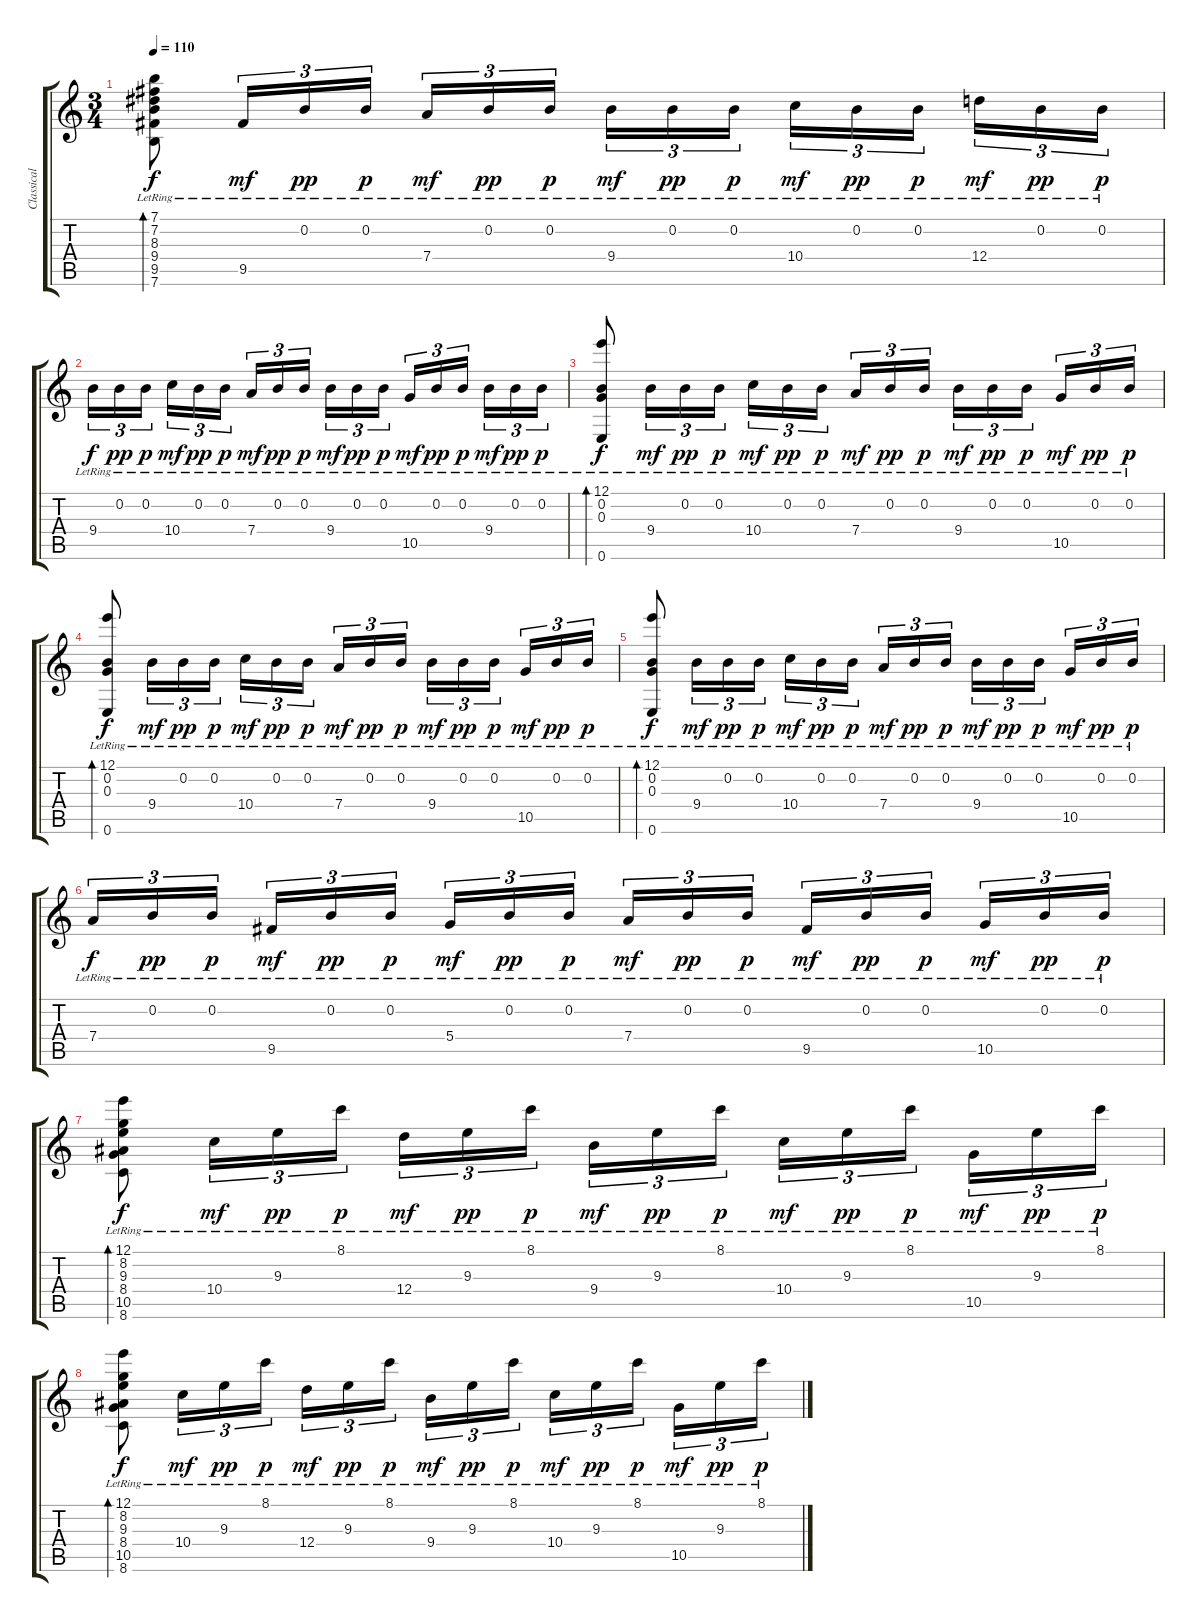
\track ("Classical Guitar" "Classical ") {instrument acousticguitarnylon}
\staff {score tabs}
\tuning (E4 B3 G3 D3 A2 E2) {hide}
\ts (3 4)
\tempo 110
\clef g2
\ks c
(7.1{lr} 7.2{lr} 8.3{lr} 9.4{lr} 9.5{lr} 7.6{lr}).8{bd 60 dy f} 9.5{lr}.16{tu (3 2) dy mf} 0.2{lr}.16{tu (3 2) dy pp} 0.2{lr}.16{tu (3 2) dy p} 7.4{lr}.16{tu (3 2) dy mf} 0.2{lr}.16{tu (3 2) dy pp} 0.2{lr}.16{tu (3 2) dy p} 9.4{lr}.16{tu (3 2) dy mf} 0.2{lr}.16{tu (3 2) dy pp} 0.2{lr}.16{tu (3 2) dy p} 10.4{lr}.16{tu (3 2) dy mf} 0.2{lr}.16{tu (3 2) dy pp} 0.2{lr}.16{tu (3 2) dy p} 12.4{lr}.16{tu (3 2) dy mf} 0.2{lr}.16{tu (3 2) dy pp} 0.2{lr}.16{tu (3 2) dy p} |
9.4{lr}.16{tu (3 2) dy f} 0.2{lr}.16{tu (3 2) dy pp} 0.2{lr}.16{tu (3 2) dy p} 10.4{lr}.16{tu (3 2) dy mf} 0.2{lr}.16{tu (3 2) dy pp} 0.2{lr}.16{tu (3 2) dy p} 7.4{lr}.16{tu (3 2) dy mf} 0.2{lr}.16{tu (3 2) dy pp} 0.2{lr}.16{tu (3 2) dy p} 9.4{lr}.16{tu (3 2) dy mf} 0.2{lr}.16{tu (3 2) dy pp} 0.2{lr}.16{tu (3 2) dy p} 10.5{lr}.16{tu (3 2) dy mf} 0.2{lr}.16{tu (3 2) dy pp} 0.2{lr}.16{tu (3 2) dy p} 9.4{lr}.16{tu (3 2) dy mf} 0.2{lr}.16{tu (3 2) dy pp} 0.2{lr}.16{tu (3 2) dy p} |
(12.1{lr} 0.2{lr} 0.3{lr} 0.6{lr}).8{bd 60 dy f} 9.4{lr}.16{tu (3 2) dy mf} 0.2{lr}.16{tu (3 2) dy pp} 0.2{lr}.16{tu (3 2) dy p} 10.4{lr}.16{tu (3 2) dy mf} 0.2{lr}.16{tu (3 2) dy pp} 0.2{lr}.16{tu (3 2) dy p} 7.4{lr}.16{tu (3 2) dy mf} 0.2{lr}.16{tu (3 2) dy pp} 0.2{lr}.16{tu (3 2) dy p} 9.4{lr}.16{tu (3 2) dy mf} 0.2{lr}.16{tu (3 2) dy pp} 0.2{lr}.16{tu (3 2) dy p} 10.5{lr}.16{tu (3 2) dy mf} 0.2{lr}.16{tu (3 2) dy pp} 0.2{lr}.16{tu (3 2) dy p} |
(12.1{lr} 0.2{lr} 0.3{lr} 0.6{lr}).8{bd 60 dy f} 9.4{lr}.16{tu (3 2) dy mf} 0.2{lr}.16{tu (3 2) dy pp} 0.2{lr}.16{tu (3 2) dy p} 10.4{lr}.16{tu (3 2) dy mf} 0.2{lr}.16{tu (3 2) dy pp} 0.2{lr}.16{tu (3 2) dy p} 7.4{lr}.16{tu (3 2) dy mf} 0.2{lr}.16{tu (3 2) dy pp} 0.2{lr}.16{tu (3 2) dy p} 9.4{lr}.16{tu (3 2) dy mf} 0.2{lr}.16{tu (3 2) dy pp} 0.2{lr}.16{tu (3 2) dy p} 10.5{lr}.16{tu (3 2) dy mf} 0.2{lr}.16{tu (3 2) dy pp} 0.2{lr}.16{tu (3 2) dy p} |
(12.1{lr} 0.2{lr} 0.3{lr} 0.6{lr}).8{bd 60 dy f} 9.4{lr}.16{tu (3 2) dy mf} 0.2{lr}.16{tu (3 2) dy pp} 0.2{lr}.16{tu (3 2) dy p} 10.4{lr}.16{tu (3 2) dy mf} 0.2{lr}.16{tu (3 2) dy pp} 0.2{lr}.16{tu (3 2) dy p} 7.4{lr}.16{tu (3 2) dy mf} 0.2{lr}.16{tu (3 2) dy pp} 0.2{lr}.16{tu (3 2) dy p} 9.4{lr}.16{tu (3 2) dy mf} 0.2{lr}.16{tu (3 2) dy pp} 0.2{lr}.16{tu (3 2) dy p} 10.5{lr}.16{tu (3 2) dy mf} 0.2{lr}.16{tu (3 2) dy pp} 0.2{lr}.16{tu (3 2) dy p} |
7.4{lr}.16{tu (3 2) dy f} 0.2{lr}.16{tu (3 2) dy pp} 0.2{lr}.16{tu (3 2) dy p} 9.5{lr}.16{tu (3 2) dy mf} 0.2{lr}.16{tu (3 2) dy pp} 0.2{lr}.16{tu (3 2) dy p} 5.4{lr}.16{tu (3 2) dy mf} 0.2{lr}.16{tu (3 2) dy pp} 0.2{lr}.16{tu (3 2) dy p} 7.4{lr}.16{tu (3 2) dy mf} 0.2{lr}.16{tu (3 2) dy pp} 0.2{lr}.16{tu (3 2) dy p} 9.5{lr}.16{tu (3 2) dy mf} 0.2{lr}.16{tu (3 2) dy pp} 0.2{lr}.16{tu (3 2) dy p} 10.5{lr}.16{tu (3 2) dy mf} 0.2{lr}.16{tu (3 2) dy pp} 0.2{lr}.16{tu (3 2) dy p} |
(12.1{lr} 8.2{lr} 9.3{lr} 8.4{lr} 10.5{lr} 8.6{lr}).8{bd 60 dy f} 10.4{lr}.16{tu (3 2) dy mf} 9.3{lr}.16{tu (3 2) dy pp} 8.1{lr}.16{tu (3 2) dy p} 12.4{lr}.16{tu (3 2) dy mf} 9.3{lr}.16{tu (3 2) dy pp} 8.1{lr}.16{tu (3 2) dy p} 9.4{lr}.16{tu (3 2) dy mf} 9.3{lr}.16{tu (3 2) dy pp} 8.1{lr}.16{tu (3 2) dy p} 10.4{lr}.16{tu (3 2) dy mf} 9.3{lr}.16{tu (3 2) dy pp} 8.1{lr}.16{tu (3 2) dy p} 10.5{lr}.16{tu (3 2) dy mf} 9.3{lr}.16{tu (3 2) dy pp} 8.1{lr}.16{tu (3 2) dy p} |
(12.1{lr} 8.2{lr} 9.3{lr} 8.4{lr} 10.5{lr} 8.6{lr}).8{bd 60 dy f} 10.4{lr}.16{tu (3 2) dy mf} 9.3{lr}.16{tu (3 2) dy pp} 8.1{lr}.16{tu (3 2) dy p} 12.4{lr}.16{tu (3 2) dy mf} 9.3{lr}.16{tu (3 2) dy pp} 8.1{lr}.16{tu (3 2) dy p} 9.4{lr}.16{tu (3 2) dy mf} 9.3{lr}.16{tu (3 2) dy pp} 8.1{lr}.16{tu (3 2) dy p} 10.4{lr}.16{tu (3 2) dy mf} 9.3{lr}.16{tu (3 2) dy pp} 8.1{lr}.16{tu (3 2) dy p} 10.5{lr}.16{tu (3 2) dy mf} 9.3{lr}.16{tu (3 2) dy pp} 8.1{lr}.16{tu (3 2) dy p}
